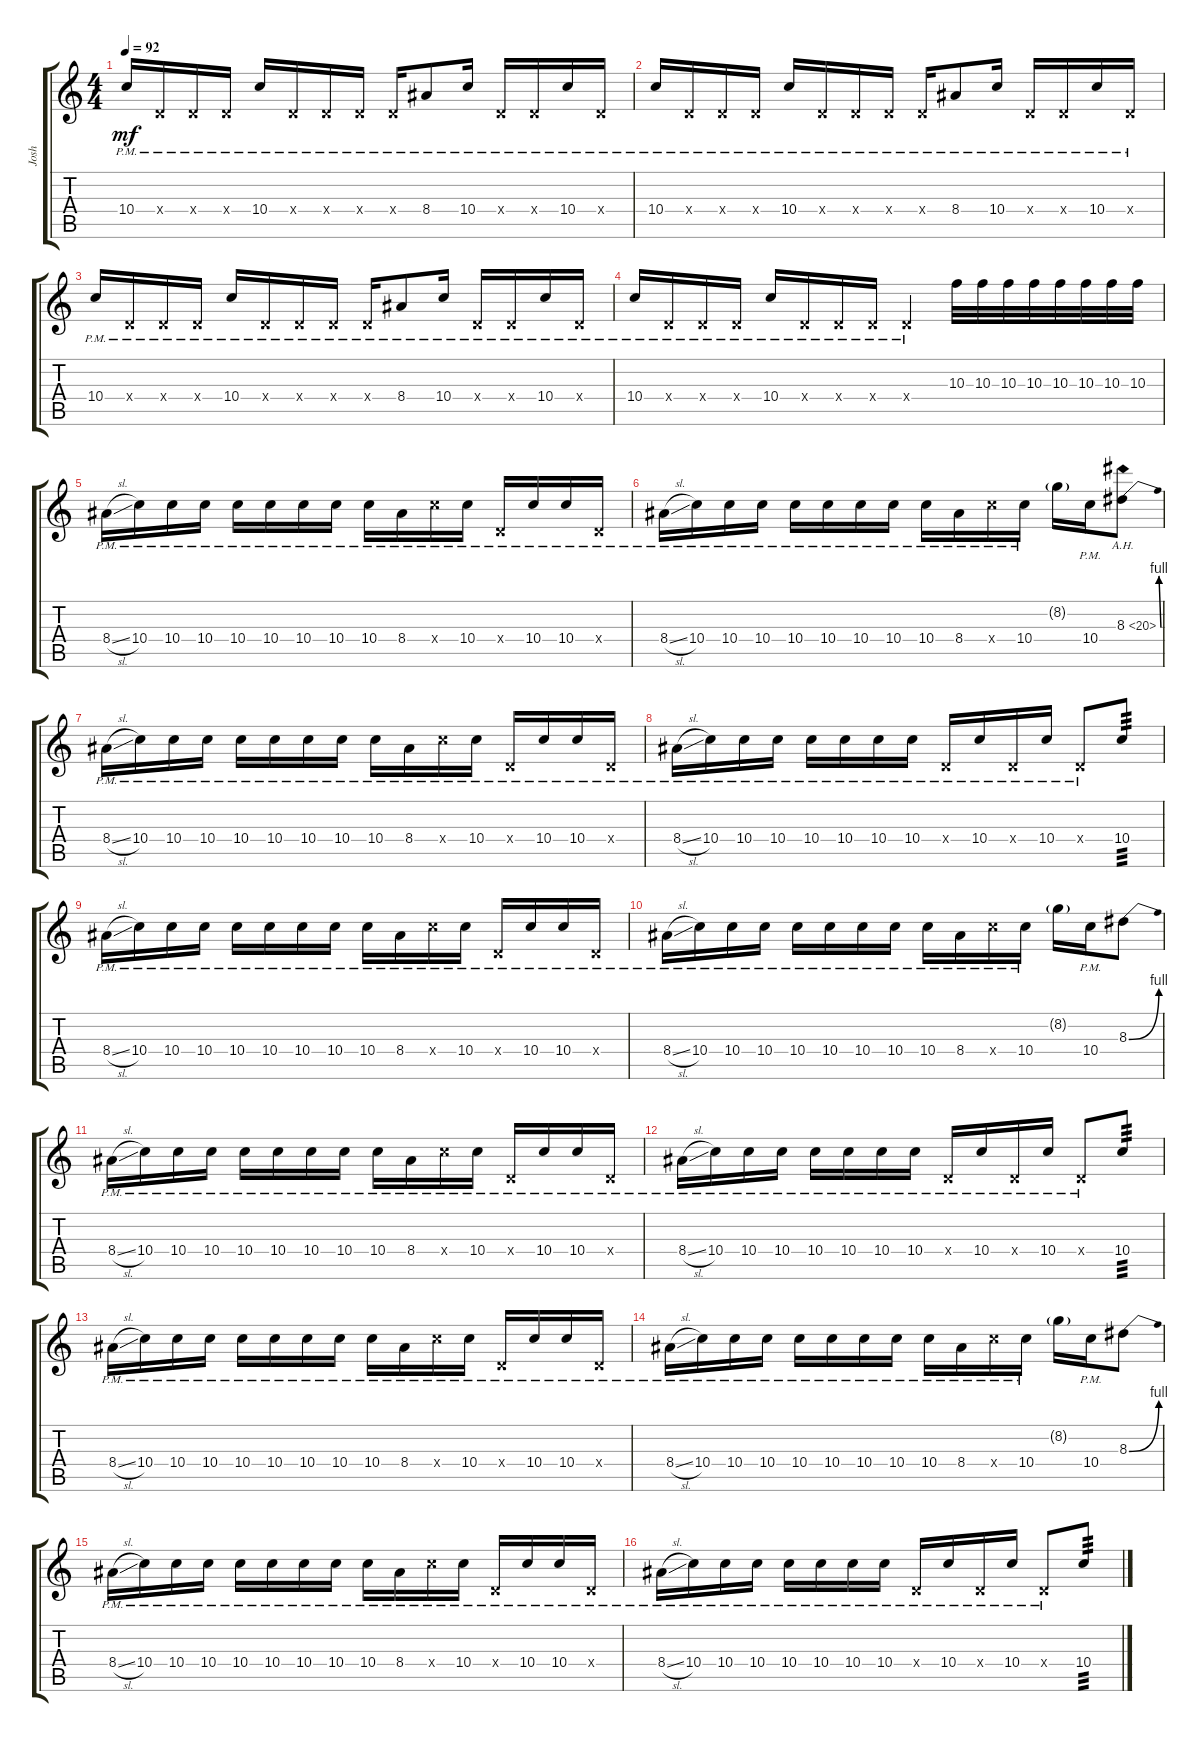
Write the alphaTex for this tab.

\track ("Josh" "Josh") {instrument electricguitarclean}
\staff {score tabs}
\tuning (E4 B3 G3 D3 A2 E2) {hide}
\ts (4 4)
\tempo 92
\clef g2
\ks c
10.4{pm}.16{dy mf} 0.4{pm x}.16 0.4{pm x}.16 0.4{pm x}.16 10.4{pm}.16 0.4{pm x}.16 0.4{pm x}.16 0.4{pm x}.16 0.4{pm x}.16 8.4{pm}.8 10.4{pm}.16 0.4{pm x}.16 0.4{pm x}.16 10.4{pm}.16 0.4{pm x}.16 |
10.4{pm}.16 0.4{pm x}.16 0.4{pm x}.16 0.4{pm x}.16 10.4{pm}.16 0.4{pm x}.16 0.4{pm x}.16 0.4{pm x}.16 0.4{pm x}.16 8.4{pm}.8 10.4{pm}.16 0.4{pm x}.16 0.4{pm x}.16 10.4{pm}.16 0.4{pm x}.16 |
10.4{pm}.16 0.4{pm x}.16 0.4{pm x}.16 0.4{pm x}.16 10.4{pm}.16 0.4{pm x}.16 0.4{pm x}.16 0.4{pm x}.16 0.4{pm x}.16 8.4{pm}.8 10.4{pm}.16 0.4{pm x}.16 0.4{pm x}.16 10.4{pm}.16 0.4{pm x}.16 |
10.4{pm}.16 0.4{pm x}.16 0.4{pm x}.16 0.4{pm x}.16 10.4{pm}.16 0.4{pm x}.16 0.4{pm x}.16 0.4{pm x}.16 0.4{pm x}.4 10.3.32 10.3.32 10.3.32 10.3.32 10.3.32 10.3.32 10.3.32 10.3.32 |
8.4{sl pm}.16 10.4{pm}.16 10.4{pm}.16 10.4{pm}.16 10.4{pm}.16 10.4{pm}.16 10.4{pm}.16 10.4{pm}.16 10.4{pm}.16 8.4{pm}.16 10.4{pm x}.16 10.4{pm}.16 0.4{pm x}.16 10.4{pm}.16 10.4{pm}.16 0.4{pm x}.16 |
8.4{sl pm}.16 10.4{pm}.16 10.4{pm}.16 10.4{pm}.16 10.4{pm}.16 10.4{pm}.16 10.4{pm}.16 10.4{pm}.16 10.4{pm}.16 8.4{pm}.16 10.4{pm x}.16 10.4{pm}.16 8.2{g}.16 10.4{pm}.16 8.3{be (bend 0 0 60 4) ah 12}.8 |
8.4{sl pm}.16 10.4{pm}.16 10.4{pm}.16 10.4{pm}.16 10.4{pm}.16 10.4{pm}.16 10.4{pm}.16 10.4{pm}.16 10.4{pm}.16 8.4{pm}.16 10.4{pm x}.16 10.4{pm}.16 0.4{pm x}.16 10.4{pm}.16 10.4{pm}.16 0.4{pm x}.16 |
8.4{sl pm}.16 10.4{pm}.16 10.4{pm}.16 10.4{pm}.16 10.4{pm}.16 10.4{pm}.16 10.4{pm}.16 10.4{pm}.16 0.4{pm x}.16 10.4{pm}.16 0.4{pm x}.16 10.4{pm}.16 0.4{pm x}.8 10.4.8{tp 3} |
8.4{sl pm}.16 10.4{pm}.16 10.4{pm}.16 10.4{pm}.16 10.4{pm}.16 10.4{pm}.16 10.4{pm}.16 10.4{pm}.16 10.4{pm}.16 8.4{pm}.16 10.4{pm x}.16 10.4{pm}.16 0.4{pm x}.16 10.4{pm}.16 10.4{pm}.16 0.4{pm x}.16 |
8.4{sl pm}.16 10.4{pm}.16 10.4{pm}.16 10.4{pm}.16 10.4{pm}.16 10.4{pm}.16 10.4{pm}.16 10.4{pm}.16 10.4{pm}.16 8.4{pm}.16 10.4{pm x}.16 10.4{pm}.16 8.2{g}.16 10.4{pm}.16 8.3{be (bend 0 0 60 4)}.8 |
8.4{sl pm}.16 10.4{pm}.16 10.4{pm}.16 10.4{pm}.16 10.4{pm}.16 10.4{pm}.16 10.4{pm}.16 10.4{pm}.16 10.4{pm}.16 8.4{pm}.16 10.4{pm x}.16 10.4{pm}.16 0.4{pm x}.16 10.4{pm}.16 10.4{pm}.16 0.4{pm x}.16 |
8.4{sl pm}.16 10.4{pm}.16 10.4{pm}.16 10.4{pm}.16 10.4{pm}.16 10.4{pm}.16 10.4{pm}.16 10.4{pm}.16 0.4{pm x}.16 10.4{pm}.16 0.4{pm x}.16 10.4{pm}.16 0.4{pm x}.8 10.4.8{tp 3} |
8.4{sl pm}.16 10.4{pm}.16 10.4{pm}.16 10.4{pm}.16 10.4{pm}.16 10.4{pm}.16 10.4{pm}.16 10.4{pm}.16 10.4{pm}.16 8.4{pm}.16 10.4{pm x}.16 10.4{pm}.16 0.4{pm x}.16 10.4{pm}.16 10.4{pm}.16 0.4{pm x}.16 |
8.4{sl pm}.16 10.4{pm}.16 10.4{pm}.16 10.4{pm}.16 10.4{pm}.16 10.4{pm}.16 10.4{pm}.16 10.4{pm}.16 10.4{pm}.16 8.4{pm}.16 10.4{pm x}.16 10.4{pm}.16 8.2{g}.16 10.4{pm}.16 8.3{be (bend 0 0 60 4)}.8 |
8.4{sl pm}.16 10.4{pm}.16 10.4{pm}.16 10.4{pm}.16 10.4{pm}.16 10.4{pm}.16 10.4{pm}.16 10.4{pm}.16 10.4{pm}.16 8.4{pm}.16 10.4{pm x}.16 10.4{pm}.16 0.4{pm x}.16 10.4{pm}.16 10.4{pm}.16 0.4{pm x}.16 |
8.4{sl pm}.16 10.4{pm}.16 10.4{pm}.16 10.4{pm}.16 10.4{pm}.16 10.4{pm}.16 10.4{pm}.16 10.4{pm}.16 0.4{pm x}.16 10.4{pm}.16 0.4{pm x}.16 10.4{pm}.16 0.4{pm x}.8 10.4.8{tp 3}
